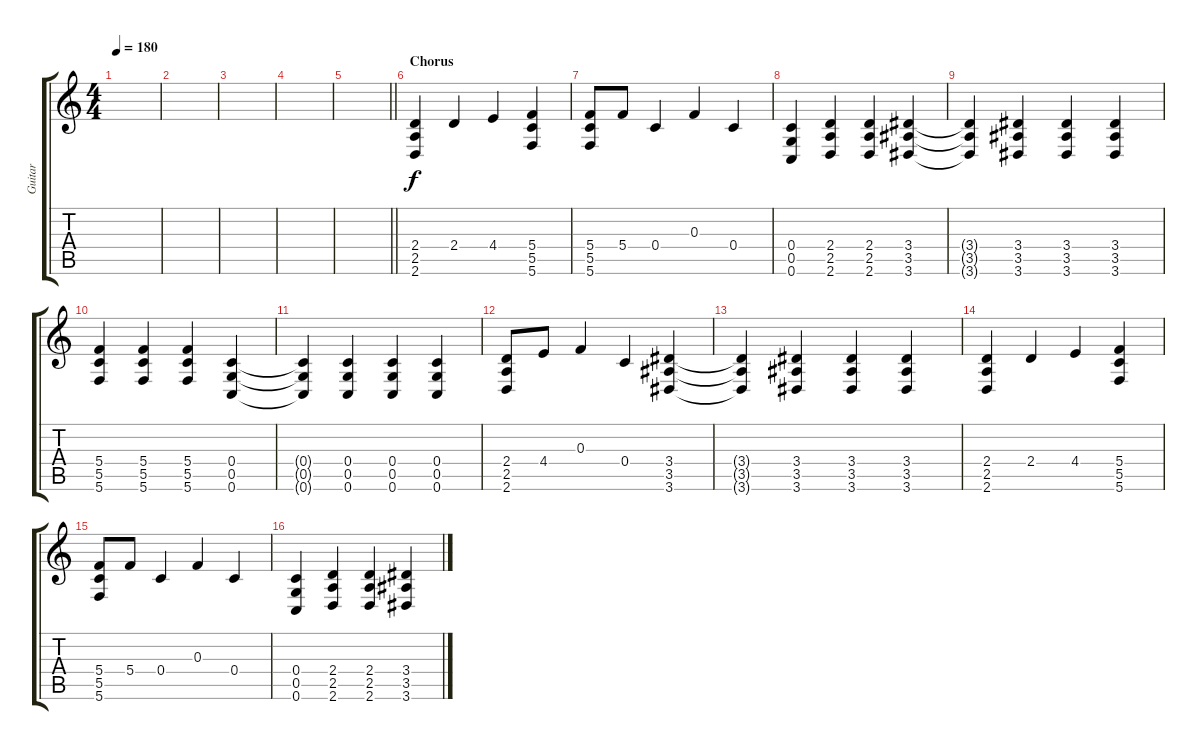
\track ("Guitar " "Guitar ") {instrument distortionguitar}
\staff {score tabs}
\tuning (D4 A3 F3 C3 G2 C2) {hide}
\ts (4 4)
\tempo 180
\clef g2
\ks c
|
|
|
|
\barLineRight lightlight
|
\section ("" "Chorus")
(2.4 2.5 2.6).4 2.4.4 4.4.4 (5.4 5.5 5.6).4 |
(5.4 5.5 5.6).8 5.4.8 0.4.4 0.3.4 0.4.4 |
(0.4 0.5 0.6).4 (2.4 2.5 2.6).4 (2.4 2.5 2.6).4 (3.4 3.5 3.6).4 |
(3.4{t} 3.5{t} 3.6{t}).4 (3.4 3.5 3.6).4 (3.4 3.5 3.6).4 (3.4 3.5 3.6).4 |
(5.4 5.5 5.6).4 (5.4 5.5 5.6).4 (5.4 5.5 5.6).4 (0.4 0.5 0.6).4 |
(0.4{t} 0.5{t} 0.6{t}).4 (0.4 0.5 0.6).4 (0.4 0.5 0.6).4 (0.4 0.5 0.6).4 |
(2.4 2.5 2.6).8 4.4.8 0.3.4 0.4.4 (3.4 3.5 3.6).4 |
(3.4{t} 3.5{t} 3.6{t}).4 (3.4 3.5 3.6).4 (3.4 3.5 3.6).4 (3.4 3.5 3.6).4 |
(2.4 2.5 2.6).4 2.4.4 4.4.4 (5.4 5.5 5.6).4 |
(5.4 5.5 5.6).8 5.4.8 0.4.4 0.3.4 0.4.4 |
(0.4 0.5 0.6).4 (2.4 2.5 2.6).4 (2.4 2.5 2.6).4 (3.4 3.5 3.6).4
